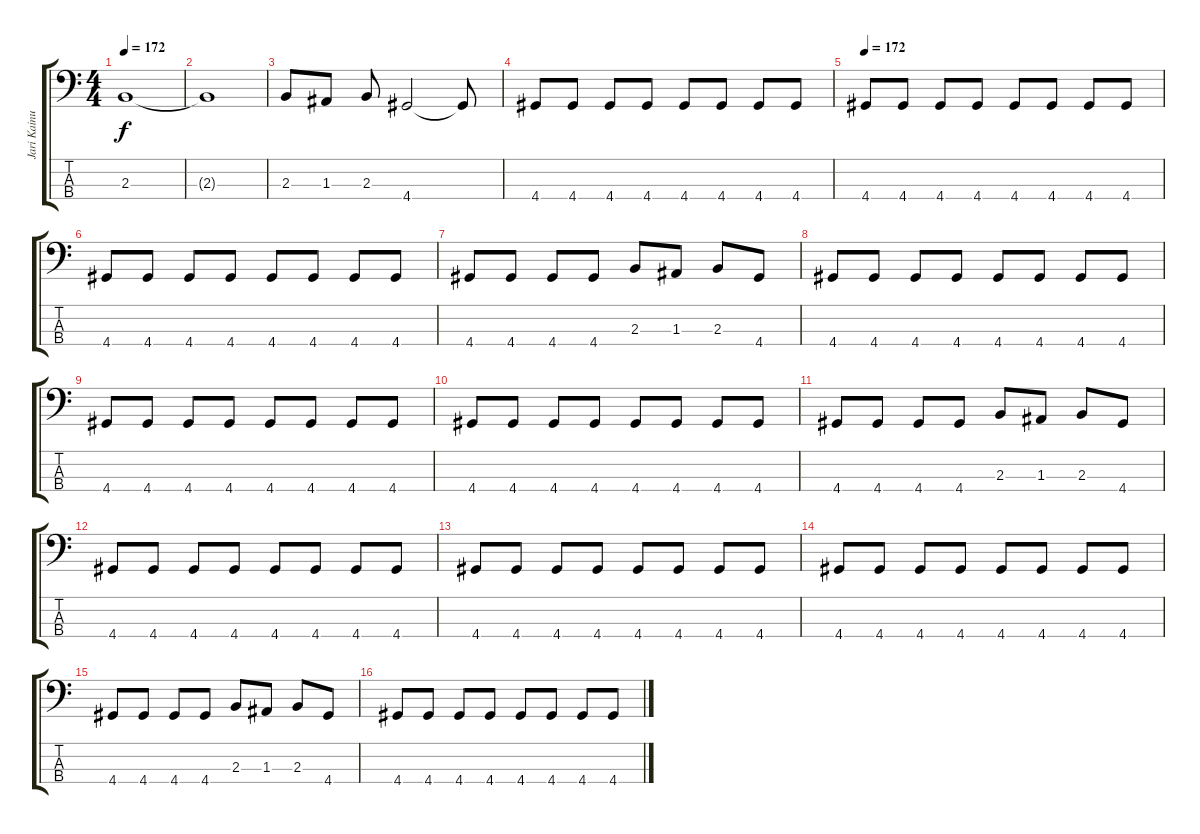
\track ("Jari Kainulainen" "Jari Kainu") {instrument electricbassfinger}
\staff {score tabs}
\tuning (G2 D2 A1 E1) {hide}
\ts (4 4)
\tempo 172
\clef f4
\ks c
2.3.1{dy f} |
2.3{t}.1 |
2.3.8 1.3.8 2.3.8 4.4.2 4.4{t}.8 |
4.4.8 4.4.8 4.4.8 4.4.8 4.4.8 4.4.8 4.4.8 4.4.8 |
\tempo 172
4.4.8 4.4.8 4.4.8 4.4.8 4.4.8 4.4.8 4.4.8 4.4.8 |
4.4.8 4.4.8 4.4.8 4.4.8 4.4.8 4.4.8 4.4.8 4.4.8 |
4.4.8 4.4.8 4.4.8 4.4.8 2.3.8 1.3.8 2.3.8 4.4.8 |
4.4.8 4.4.8 4.4.8 4.4.8 4.4.8 4.4.8 4.4.8 4.4.8 |
4.4.8 4.4.8 4.4.8 4.4.8 4.4.8 4.4.8 4.4.8 4.4.8 |
4.4.8 4.4.8 4.4.8 4.4.8 4.4.8 4.4.8 4.4.8 4.4.8 |
4.4.8 4.4.8 4.4.8 4.4.8 2.3.8 1.3.8 2.3.8 4.4.8 |
4.4.8 4.4.8 4.4.8 4.4.8 4.4.8 4.4.8 4.4.8 4.4.8 |
4.4.8 4.4.8 4.4.8 4.4.8 4.4.8 4.4.8 4.4.8 4.4.8 |
4.4.8 4.4.8 4.4.8 4.4.8 4.4.8 4.4.8 4.4.8 4.4.8 |
4.4.8 4.4.8 4.4.8 4.4.8 2.3.8 1.3.8 2.3.8 4.4.8 |
4.4.8 4.4.8 4.4.8 4.4.8 4.4.8 4.4.8 4.4.8 4.4.8
